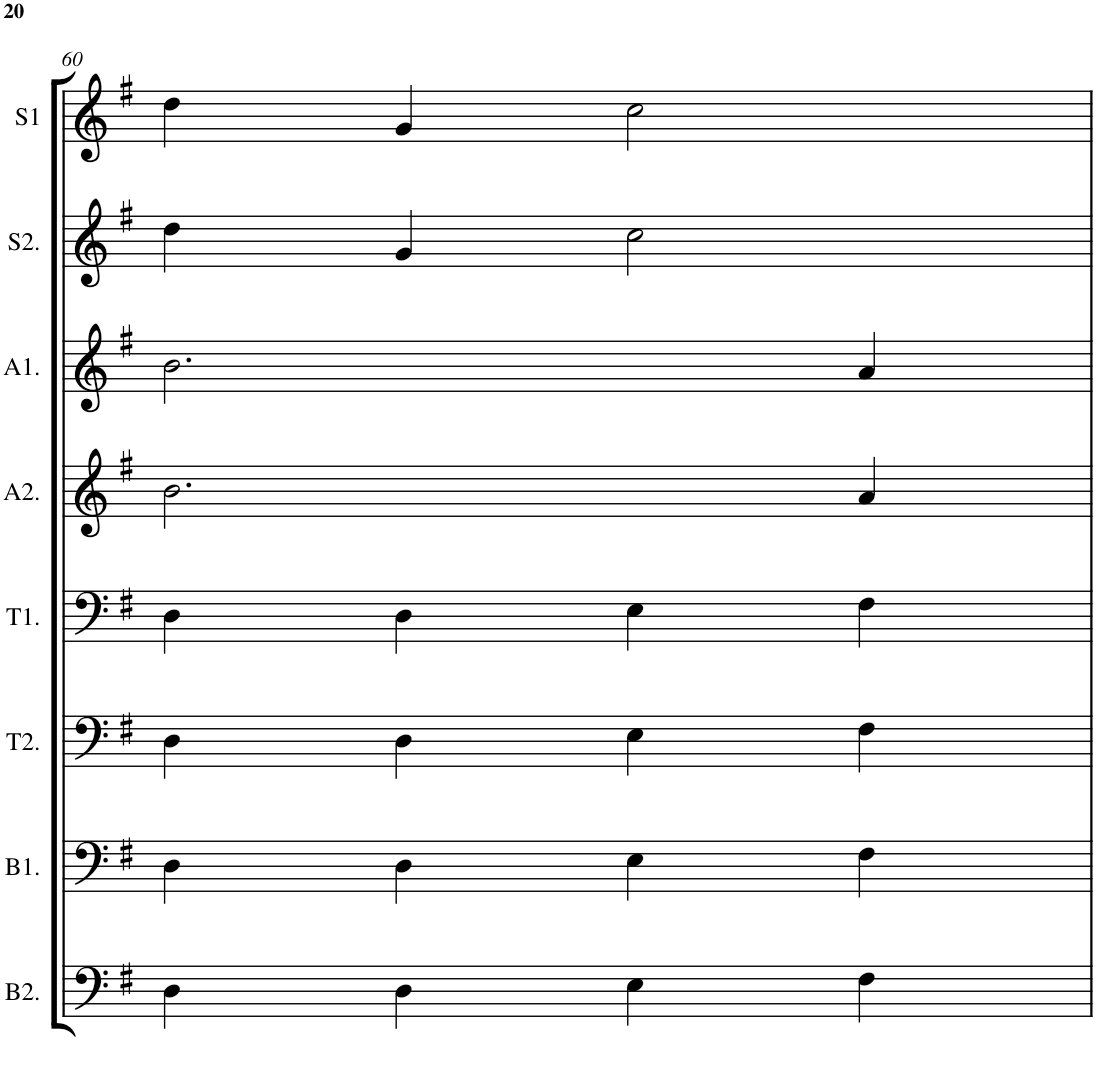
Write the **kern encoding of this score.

**kern	**kern	**kern	**kern	**kern	**kern	**kern	**kern
*part8	*part7	*part6	*part5	*part4	*part3	*part2	*part1
*staff8	*staff7	*staff6	*staff5	*staff4	*staff3	*staff2	*staff1
*I"Bass 2	*I"Bass 1	*I"Ten. 2	*I"Ten. 1	*I"Alto 2	*I"Alto 1	*I"Sop. 2	*I"Sop. 1
*I'B2.	*I'B1.	*I'T2.	*I'T1.	*I'A2.	*I'A1.	*I'S2.	*I'S1
!!LO:PB:g=z
*clefF4	*clefF4	*clefF4	*clefF4	*clefG2	*clefG2	*clefG2	*clefG2
*k[f#]	*k[f#]	*k[f#]	*k[f#]	*k[f#]	*k[f#]	*k[f#]	*k[f#]
*G:	*G:	*G:	*G:	*G:	*G:	*G:	*G:
*M4/4	*M4/4	*M4/4	*M4/4	*M4/4	*M4/4	*M4/4	*M4/4
=60	=60	=60	=60	=60	=60	=60	=60
4D\	4D\	4D\	4D\	2.b\	2.b\	4dd\	4dd\
4D\	4D\	4D\	4D\	.	.	4g/	4g/
4E\	4E\	4E\	4E\	.	.	2cc\	2cc\
4F#\	4F#\	4F#\	4F#\	4a/	4a/	.	.
=	=	=	=	=	=	=	=
*-	*-	*-	*-	*-	*-	*-	*-
